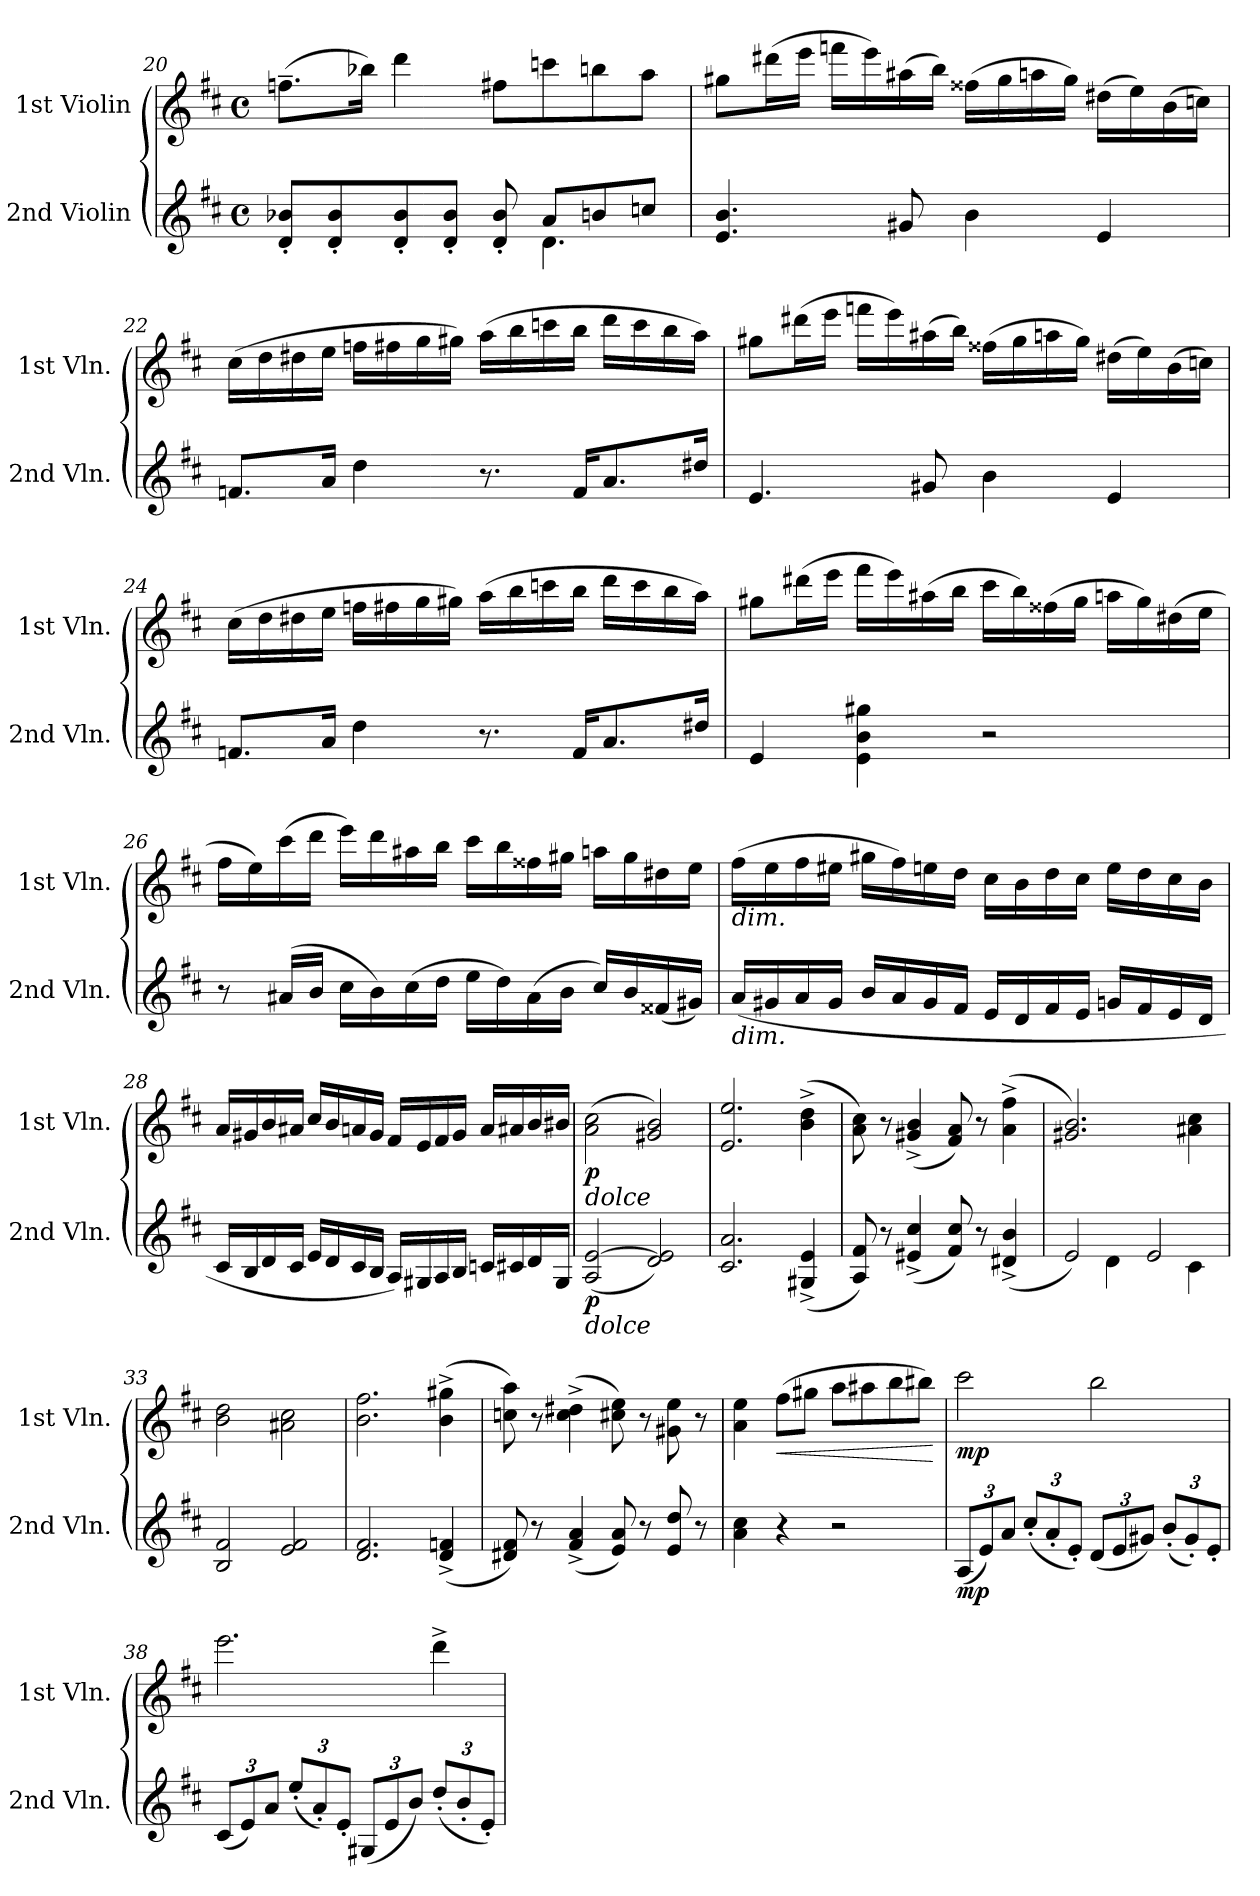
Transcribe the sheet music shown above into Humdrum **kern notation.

**kern	**dynam	**kern	**dynam
*part2	*part2	*part1	*part1
*staff2	*staff2	*staff1	*staff1
*I"2nd Violin	*	*I"1st Violin	*
*I'2nd Vln.	*	*I'1st Vln.	*
*clefG2	*	*clefG2	*
*k[f#c#]	*	*k[f#c#]	*
*M4/4	*	*M4/4	*
*met(c)	*	*met(c)	*
=20	=20	=20	=20
*^	*	*	*
8d/' 8b-X/'L	8ryy	.	(>8.ffn~\L	.
*v	*v	*	*	*
8d/' 8b-/'	.	.	.
.	.	16bb-X\Jk)	.
8d/' 8b-/'	.	4ddd\	.
8d/' 8b-/'J	.	.	.
8d/' 8b-/'	.	8ff#X\L	.
*^	*	*	*
8a/L	4.d\	.	8cccn\	.
8bn/	.	.	8bbn\	.
8ccn/J	.	.	8aa\J	.
*v	*v	*	*	*
!!LO:LB:g=z
=21	=21	=21	=21
4.e/ 4.b/	.	8gg#X\L	.
.	.	(>16ddd#X\L	.
.	.	16eee\JJ	.
.	.	16fffn\LL	.
.	.	16eee\)	.
8g#X/	.	(>16aa#X\	.
.	.	16bb\JJ)	.
4b\	.	(>16ff##X\LL	.
.	.	16gg#\	.
.	.	16aan\	.
.	.	16gg#\JJ)	.
4e/	.	(>16dd#X\LL	.
.	.	16ee\)	.
.	.	(>16b\	.
.	.	16ccn\JJ)	.
=22	=22	=22	=22
8.fn/L	.	(>16cc#\LL	.
.	.	16dd\	.
.	.	16dd#X\	.
16a/Jk	.	16ee\JJ	.
4dd\	.	16ffn\LL	.
.	.	16ff#X\	.
.	.	16gg\	.
.	.	16gg#X\JJ)	.
8.r	.	(>16aa\LL	.
.	.	16bb\	.
.	.	16cccn\	.
16f/KL	.	16bb\JJ	.
8.a/	.	16ddd\LL	.
.	.	16ccc\	.
.	.	16bb\	.
16dd#X/Jk	.	16aa\JJ)	.
!!LO:LB:g=z
=23	=23	=23	=23
4.e/	.	8gg#X\L	.
.	.	(>16ddd#X\L	.
.	.	16eee\JJ	.
.	.	16fffn\LL	.
.	.	16eee\)	.
8g#X/	.	(>16aa#X\	.
.	.	16bb\JJ)	.
4b\	.	(>16ff##X\LL	.
.	.	16gg#\	.
.	.	16aan\	.
.	.	16gg#\JJ)	.
4e/	.	(>16dd#X\LL	.
.	.	16ee\)	.
.	.	(>16b\	.
.	.	16ccn\JJ)	.
=24	=24	=24	=24
8.fn/L	.	(>16cc#\LL	.
.	.	16dd\	.
.	.	16dd#X\	.
16a/Jk	.	16ee\JJ	.
4dd\	.	16ffn\LL	.
.	.	16ff#X\	.
.	.	16gg\	.
.	.	16gg#X\JJ)	.
8.r	.	(>16aa\LL	.
.	.	16bb\	.
.	.	16cccn\	.
16f/KL	.	16bb\JJ	.
8.a/	.	16ddd\LL	.
.	.	16ccc\	.
.	.	16bb\	.
16dd#X/Jk	.	16aa\JJ)	.
!!LO:LB:g=z
=25	=25	=25	=25
4e/	.	8gg#X\L	.
.	.	(>16ddd#X\L	.
.	.	16eee\JJ	.
4e\ 4b\ 4gg#X\	.	16fff#\LL	.
.	.	16eee\)	.
.	.	(>16aa#X\	.
.	.	16bb\JJ	.
2r	.	16ccc#\LL	.
.	.	16bb\)	.
.	.	(>16ff##X\	.
.	.	16gg#\JJ	.
.	.	16aan\LL	.
.	.	16gg#\)	.
.	.	(>16dd#X\	.
.	.	16ee\JJ	.
=26	=26	=26	=26
8r	.	16ff#\LL	.
.	.	16ee\)	.
(>16a#X/LL	.	(>16ccc#\	.
16b/JJ	.	16ddd\JJ	.
16cc#\LL	.	16eee\LL)	.
16b\)	.	16ddd\	.
(>16cc#\	.	16aa#X\	.
16dd\JJ	.	16bb\JJ	.
16ee\LL	.	16ccc#\LL	.
16dd\)	.	16bb\	.
(>16a#\	.	16ff##X\	.
16b\JJ	.	16gg#X\JJ	.
16cc#/LL)	.	16aan\LL	.
16b/	.	16gg#\	.
(<16f##X/	.	16dd#X\	.
16g#X/JJ)	.	16ee\JJ	.
!!LO:LB:g=z
=27	=27	=27	=27
!	!	!LO:TX:b:i:t=dim.	!
!LO:TX:b:i:t=dim.	!	!	!
(<16a/LL	.	(>16ff#\LL	.
16g#X/	.	16ee\	.
16a/	.	16ff#\	.
16g#/JJ	.	16ee#X\JJ	.
16b/LL	.	16gg#X\LL	.
16a/	.	16ff#\)	.
16g#/	.	16een\	.
16f#/JJ	.	16dd\JJ	.
16e/LL	.	16cc#\LL	.
16d/	.	16b\	.
16f#/	.	16dd\	.
16e/JJ	.	16cc#\JJ	.
16gn/LL	.	16ee\LL	.
16f#/	.	16dd\	.
16e/	.	16cc#\	.
16d/JJ	.	16b\JJ	.
=28	=28	=28	=28
16c#/LL	.	16a/LL	.
16B/	.	16g#X/	.
16d/	.	16b/	.
16c#/JJ	.	16a#X/JJ	.
16e/LL	.	16cc#/LL	.
16d/	.	16b/	.
16c#/	.	16an/	.
16B/JJ	.	16g#/JJ	.
*	*	*MM100	*
16A/LL)	.	16f#/LL	.
16G#X/	.	16e/	.
16A/	.	16f#/	.
16B/JJ	.	16g#/JJ	.
16cn/LL	.	16a/LL	.
*	*	*MM80	*
16c#X/	.	16a#X/	.
16d/	.	16b/	.
16G#/JJ	.	16b#X/JJ	.
!!LO:LB:g=z
=29	=29	=29	=29
!	!	!LO:TX:b:i:t=dolce	!
!LO:TX:b:i:t=dolce	!	!	!
!	!LO:DY:b	!	!LO:DY:b
(<2A/ [2e/	p	(>2a\ 2cc#\	p
2d/ 2e/])	.	2g#X/ 2b/)	.
=30	=30	=30	=30
2.c#/ 2.a/	.	2.e/ 2.ee/	.
(<4G#X/^ 4e/^	.	(>4b\^ 4dd\^	.
=31	=31	=31	=31
8A/ 8f#/)	.	8a\ 8cc#\)	.
8r	.	8r	.
(<4e#X/^ 4cc#/^	.	(<4g#X/^ 4b/^	.
8f#/ 8cc#/)	.	8f#/ 8a/)	.
8r	.	8r	.
(<4d#X/^ 4b/^	.	(>4a\^ 4ff#\^	.
=32	=32	=32	=32
*^	*	*	*
2e/)	4ryy	.	2.g#X/ 2.b/)	.
.	4d\	.	.	.
2e/	4ryy	.	.	.
.	4c#\	.	4a#X\ 4cc#\	.
*v	*v	*	*	*
=33	=33	=33	=33
2B/ 2f#/	.	2b\ 2dd\	.
2e/ 2f#/	.	2a#X\ 2cc#\	.
=34	=34	=34	=34
2.d/ 2.f#/	.	2.b\ 2.ff#\	.
(<4d/^ 4fn/^	.	(>4b\^ 4gg#X\^	.
!!LO:PB:g=z
=35	=35	=35	=35
8d#X/ 8f#/)	.	8ccn\ 8aa\)	.
8r	.	8r	.
(<4f#/^ 4a/^	.	(>4cc\^ 4dd#X\^	.
8e/ 8a/)	.	8cc#X\ 8ee\)	.
8r	.	8r	.
8e/ 8dd/	.	8g#X\ 8ee\	.
8r	.	8r	.
=36	=36	=36	=36
4a\ 4cc#\	.	4a\ 4ee\	.
*	*	*MM100	*
!	!	!	!LO:HP:b
4r	.	(>8ff#\L	<
.	.	8gg#X\J	.
2r	.	8aa\L	.
.	.	8aa#X\	.
.	.	8bb\	.
.	.	8bb#X\J)	.
.	.	.	[
=37	=37	=37	=37
*Xbrackettup	*	*	*
*	*	*MM120	*
!	!LO:DY:b	!	!LO:DY:b
(<12A/L	mp	2ccc#\	mp
12e/)	.	.	.
12a/J	.	.	.
(<12cc#'/L	.	.	.
12a'/	.	.	.
12e'/J)	.	.	.
(<12d/L	.	2bb\	.
12e/	.	.	.
12g#X/J)	.	.	.
(<12b'/L	.	.	.
12g#'/)	.	.	.
12e'/J	.	.	.
!!LO:LB:g=z
=38	=38	=38	=38
(<12c#/L	.	2.eee\	.
12e/)	.	.	.
12a/J	.	.	.
(<12ee'/L	.	.	.
12a'/)	.	.	.
12e'/J	.	.	.
(<12G#X/L	.	.	.
12e/	.	.	.
12b/J)	.	.	.
(<12dd'/L	.	4ddd^\	.
12b'/	.	.	.
12e'/J)	.	.	.
=	=	=	=
*-	*-	*-	*-
